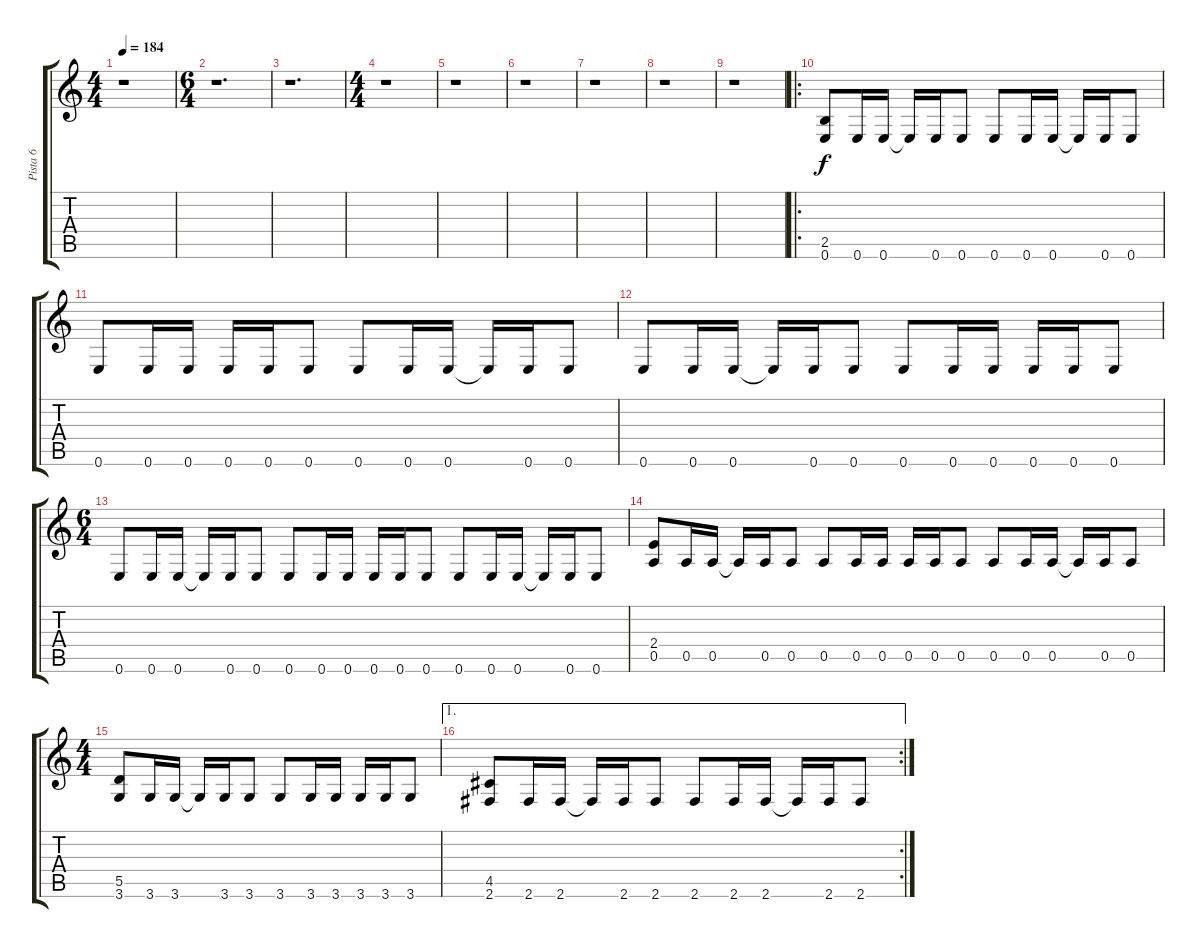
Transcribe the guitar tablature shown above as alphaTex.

\track ("Pista 6" "Pista 6") {instrument distortionguitar}
\staff {score tabs}
\tuning (E4 B3 G3 D3 A2 E2) {hide}
\ts (4 4)
\tempo 184
\clef g2
\ks c
r.1{dy f} |
\ts (6 4)
r.1{d} |
r.1{d} |
\ts (4 4)
r.1 |
r.1 |
r.1 |
r.1 |
r.1 |
r.1 |
\ro
(2.5 0.6).8 0.6.16 0.6.16 0.6{t}.16 0.6.16 0.6.8 0.6.8 0.6.16 0.6.16 0.6{t}.16 0.6.16 0.6.8 |
0.6.8 0.6.16 0.6.16 0.6.16 0.6.16 0.6.8 0.6.8 0.6.16 0.6.16 0.6{t}.16 0.6.16 0.6.8 |
0.6.8 0.6.16 0.6.16 0.6{t}.16 0.6.16 0.6.8 0.6.8 0.6.16 0.6.16 0.6.16 0.6.16 0.6.8 |
\ts (6 4)
0.6.8 0.6.16 0.6.16 0.6{t}.16 0.6.16 0.6.8 0.6.8 0.6.16 0.6.16 0.6.16 0.6.16 0.6.8 0.6.8 0.6.16 0.6.16 0.6{t}.16 0.6.16 0.6.8 |
(2.4 0.5).8 0.5.16 0.5.16 0.5{t}.16 0.5.16 0.5.8 0.5.8 0.5.16 0.5.16 0.5.16 0.5.16 0.5.8 0.5.8 0.5.16 0.5.16 0.5{t}.16 0.5.16 0.5.8 |
\ts (4 4)
(5.5 3.6).8 3.6.16 3.6.16 3.6{t}.16 3.6.16 3.6.8 3.6.8 3.6.16 3.6.16 3.6.16 3.6.16 3.6.8 |
\ae 1
\rc 2
(4.5 2.6).8 2.6.16 2.6.16 2.6{t}.16 2.6.16 2.6.8 2.6.8 2.6.16 2.6.16 2.6{t}.16 2.6.16 2.6.8
